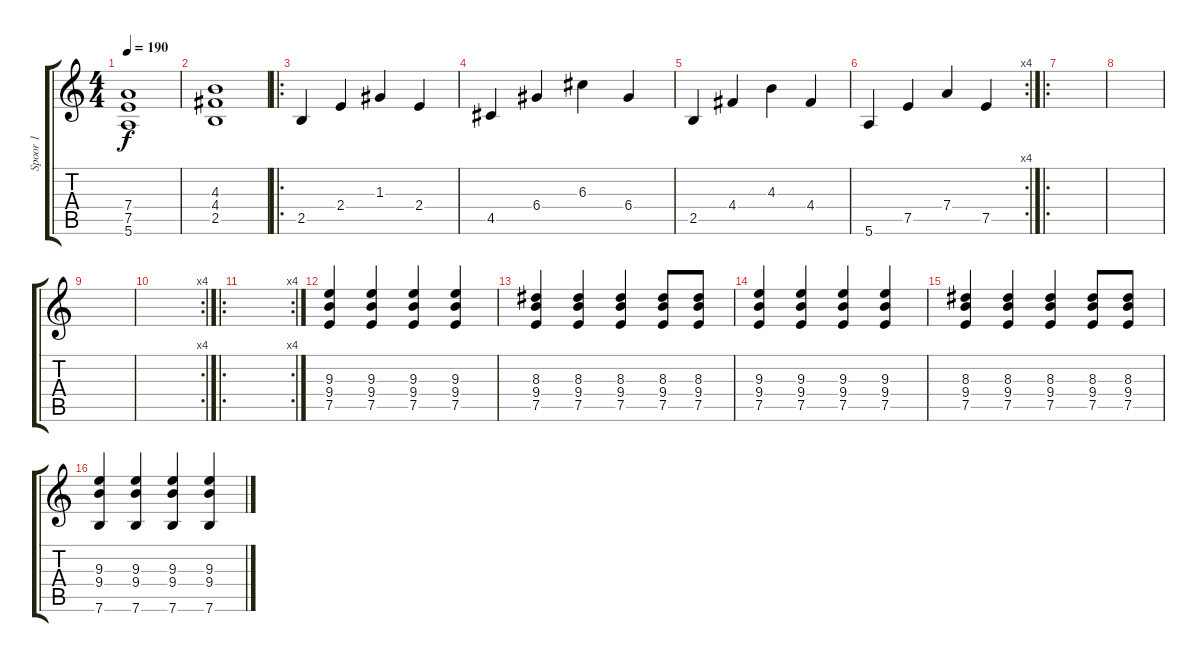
\track ("Spoor 1" "Spoor 1") {instrument acousticguitarsteel}
\staff {score tabs}
\tuning (E4 B3 G3 D3 A2 E2) {hide}
\ts (4 4)
\tempo 190
\clef g2
\ks c
(7.4 7.5 5.6).1{dy f} |
(4.3 4.4 2.5).1 |
\ro
2.5.4 2.4.4 1.3.4 2.4.4 |
4.5.4 6.4.4 6.3.4 6.4.4 |
2.5.4 4.4.4 4.3.4 4.4.4 |
\rc 4
5.6.4 7.5.4 7.4.4 7.5.4 |
\ro
|
|
|
\rc 4
|
\ro
\rc 4
|
(9.3 9.4 7.5).4 (9.3 9.4 7.5).4 (9.3 9.4 7.5).4 (9.3 9.4 7.5).4 |
(8.3 9.4 7.5).4 (8.3 9.4 7.5).4 (8.3 9.4 7.5).4 (8.3 9.4 7.5).8 (8.3 9.4 7.5).8 |
(9.3 9.4 7.5).4 (9.3 9.4 7.5).4 (9.3 9.4 7.5).4 (9.3 9.4 7.5).4 |
(8.3 9.4 7.5).4 (8.3 9.4 7.5).4 (8.3 9.4 7.5).4 (8.3 9.4 7.5).8 (8.3 9.4 7.5).8 |
(9.3 9.4 7.6).4 (9.3 9.4 7.6).4 (9.3 9.4 7.6).4 (9.3 9.4 7.6).4
